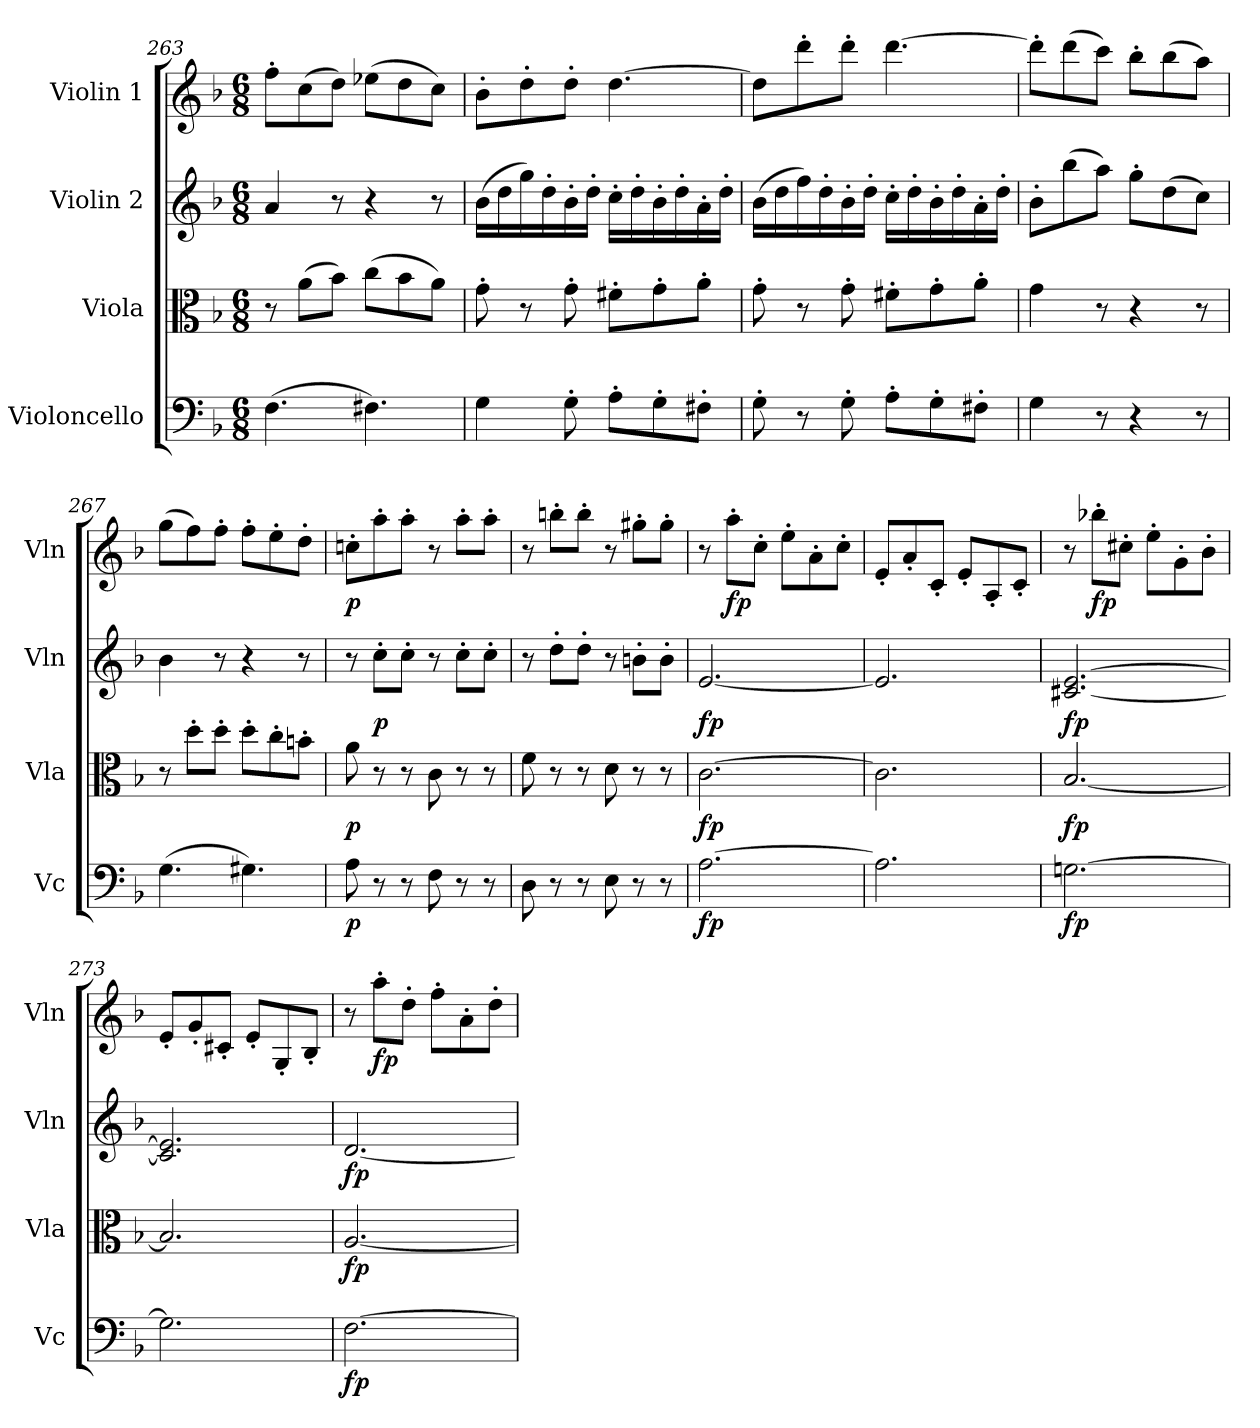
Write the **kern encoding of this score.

**kern	**dynam	**kern	**dynam	**kern	**dynam	**kern	**dynam
*part4	*part4	*part3	*part3	*part2	*part2	*part1	*part1
*staff4	*staff4	*staff3	*staff3	*staff2	*staff2	*staff1	*staff1
*I"Violoncello	*	*I"Viola	*	*I"Violin 2	*	*I"Violin 1	*
*I'Vc	*	*I'Vla	*	*I'Vln	*	*I'Vln	*
*clefF4	*	*clefC3	*	*clefG2	*	*clefG2	*
*k[b-]	*	*k[b-]	*	*k[b-]	*	*k[b-]	*
*M6/8	*	*M6/8	*	*M6/8	*	*M6/8	*
=263	=263	=263	=263	=263	=263	=263	=263
(>4.F\	.	8r	.	4a/	.	8ff'\L	.
.	.	(>8a\L	.	.	.	(>8cc\	.
.	.	8b-\J)	.	8r	.	8dd\J)	.
4.F#X\)	.	(>8cc\L	.	4r	.	(>8ee-X\L	.
.	.	8b-\	.	.	.	8dd\	.
.	.	8a\J)	.	8r	.	8cc\J)	.
=264	=264	=264	=264	=264	=264	=264	=264
4G\	.	8g'\	.	(>16b-\LL	.	8b-'\L	.
.	.	.	.	16dd\	.	.	.
.	.	8r	.	16gg\)	.	8dd'\	.
.	.	.	.	16dd'\	.	.	.
8G'\	.	8g'\	.	16b-'\	.	8dd'\J	.
.	.	.	.	16dd'\JJ	.	.	.
8A'\L	.	8f#X'\L	.	16cc'\LL	.	[4.dd\	.
.	.	.	.	16dd'\	.	.	.
8G'\	.	8g'\	.	16b-'\	.	.	.
.	.	.	.	16dd'\	.	.	.
8F#X'\J	.	8a'\J	.	16a'\	.	.	.
.	.	.	.	16dd'\JJ	.	.	.
!!LO:LB:g=z
=265	=265	=265	=265	=265	=265	=265	=265
8G'\	.	8g'\	.	(>16b-\LL	.	8dd\L]	.
.	.	.	.	16dd\	.	.	.
8r	.	8r	.	16ff\)	.	8ddd'\	.
.	.	.	.	16dd'\	.	.	.
8G'\	.	8g'\	.	16b-'\	.	8ddd'\J	.
.	.	.	.	16dd'\JJ	.	.	.
8A'\L	.	8f#X'\L	.	16cc'\LL	.	[4.ddd\	.
.	.	.	.	16dd'\	.	.	.
8G'\	.	8g'\	.	16b-'\	.	.	.
.	.	.	.	16dd'\	.	.	.
8F#X'\J	.	8a'\J	.	16a'\	.	.	.
.	.	.	.	16dd'\JJ	.	.	.
=266	=266	=266	=266	=266	=266	=266	=266
4G\	.	4g\	.	8b-'\L	.	8ddd'\L]	.
.	.	.	.	(>8bb-\	.	(>8ddd\	.
8r	.	8r	.	8aa\J)	.	8ccc\J)	.
4r	.	4r	.	8gg'\L	.	8bb-'\L	.
.	.	.	.	(>8dd\	.	(>8bb-\	.
8r	.	8r	.	8cc\J)	.	8aa\J)	.
=267	=267	=267	=267	=267	=267	=267	=267
(>4.G\	.	8r	.	4b-\	.	(>8gg\L	.
.	.	8dd'\L	.	.	.	8ff\)	.
.	.	8dd'\J	.	8r	.	8ff'\J	.
4.G#X\)	.	8dd'\L	.	4r	.	8ff'\L	.
.	.	8cc'\	.	.	.	8ee'\	.
.	.	8bn'\J	.	8r	.	8dd'\J	.
!!LO:LB:g=z
=268	=268	=268	=268	=268	=268	=268	=268
!	!LO:DY:b	!	!LO:DY:b	!	!	!	!LO:DY:b
8A\	p	8a\	p	8r	.	8ccn'\L	p
!	!	!	!	!	!LO:DY:b	!	!
8r	.	8r	.	8cc'\L	p	8aa'\	.
8r	.	8r	.	8cc'\J	.	8aa'\J	.
8F\	.	8c\	.	8r	.	8r	.
8r	.	8r	.	8cc'\L	.	8aa'\L	.
8r	.	8r	.	8cc'\J	.	8aa'\J	.
=269	=269	=269	=269	=269	=269	=269	=269
8D\	.	8f\	.	8r	.	8r	.
8r	.	8r	.	8dd'\L	.	8bbn'\L	.
8r	.	8r	.	8dd'\J	.	8bb'\J	.
8E\	.	8d\	.	8r	.	8r	.
8r	.	8r	.	8bn'\L	.	8gg#X'\L	.
8r	.	8r	.	8b'\J	.	8gg#'\J	.
=270	=270	=270	=270	=270	=270	=270	=270
!	!LO:DY:b	!	!LO:DY:b	!	!LO:DY:b	!	!
[2.A\	fp	[2.c\	fp	[2.e/	fp	8r	.
!	!	!	!	!	!	!	!LO:DY:b
.	.	.	.	.	.	8aa'\L	fp
.	.	.	.	.	.	8cc'\J	.
.	.	.	.	.	.	8ee'\L	.
.	.	.	.	.	.	8a'\	.
.	.	.	.	.	.	8cc'\J	.
=271	=271	=271	=271	=271	=271	=271	=271
2.A\]	.	2.c\]	.	2.e/]	.	8e'/L	.
.	.	.	.	.	.	8a'/	.
.	.	.	.	.	.	8c'/J	.
.	.	.	.	.	.	8e'/L	.
.	.	.	.	.	.	8A'/	.
.	.	.	.	.	.	8c'/J	.
!!LO:LB:g=z
=272	=272	=272	=272	=272	=272	=272	=272
!	!LO:DY:b	!	!LO:DY:b	!	!LO:DY:b	!	!
[2.Gn\	fp	[2.B-/	fp	[2.c#X/ [2.e/	fp	8r	.
!	!	!	!	!	!	!	!LO:DY:b
.	.	.	.	.	.	8bb-X'\L	fp
.	.	.	.	.	.	8cc#X'\J	.
.	.	.	.	.	.	8ee'\L	.
.	.	.	.	.	.	8g'\	.
.	.	.	.	.	.	8b-'\J	.
=273	=273	=273	=273	=273	=273	=273	=273
2.G\]	.	2.B-/]	.	2.c#/] 2.e/]	.	8e'/L	.
.	.	.	.	.	.	8g'/	.
.	.	.	.	.	.	8c#X'/J	.
.	.	.	.	.	.	8e'/L	.
.	.	.	.	.	.	8G'/	.
.	.	.	.	.	.	8B-'/J	.
=274	=274	=274	=274	=274	=274	=274	=274
!	!LO:DY:b	!	!LO:DY:b	!	!LO:DY:b	!	!
[2.F\	fp	[2.A/	fp	[2.d/	fp	8r	.
!	!	!	!	!	!	!	!LO:DY:b
.	.	.	.	.	.	8aa'\L	fp
.	.	.	.	.	.	8dd'\J	.
.	.	.	.	.	.	8ff'\L	.
.	.	.	.	.	.	8a'\	.
.	.	.	.	.	.	8dd'\J	.
=	=	=	=	=	=	=	=
*-	*-	*-	*-	*-	*-	*-	*-
